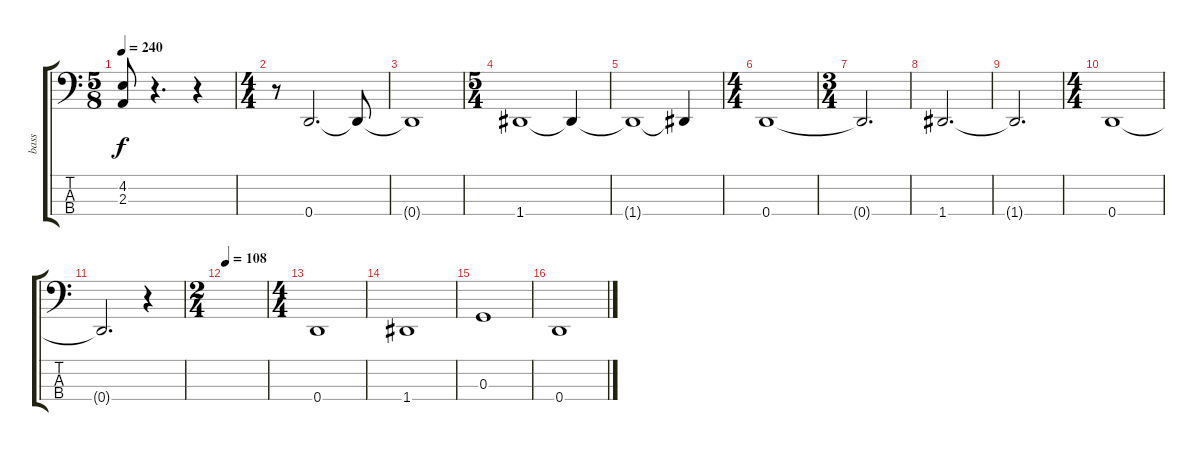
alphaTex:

\track ("bass" "bass") {instrument electricbasspick}
\staff {score tabs}
\tuning (F2 C2 G1 D1) {hide}
\ts (5 8)
\tempo 240
\clef f4
\ks c
(4.2 2.3).8{dy f} r.4{d} r.4 |
\ts (4 4)
r.8 0.4.2{d} 0.4{t}.8 |
0.4{t}.1 |
\ts (5 4)
1.4.1 1.4{t}.4 |
1.4{t}.1 1.4{t}.4 |
\ts (4 4)
0.4.1 |
\ts (3 4)
0.4{t}.2{d} |
1.4.2{d} |
1.4{t}.2{d} |
\ts (4 4)
0.4.1 |
0.4{t}.2{d} r.4 |
\ts (2 4)
\tempo 108
|
\ts (4 4)
0.4.1 |
1.4.1 |
0.3.1 |
0.4.1
